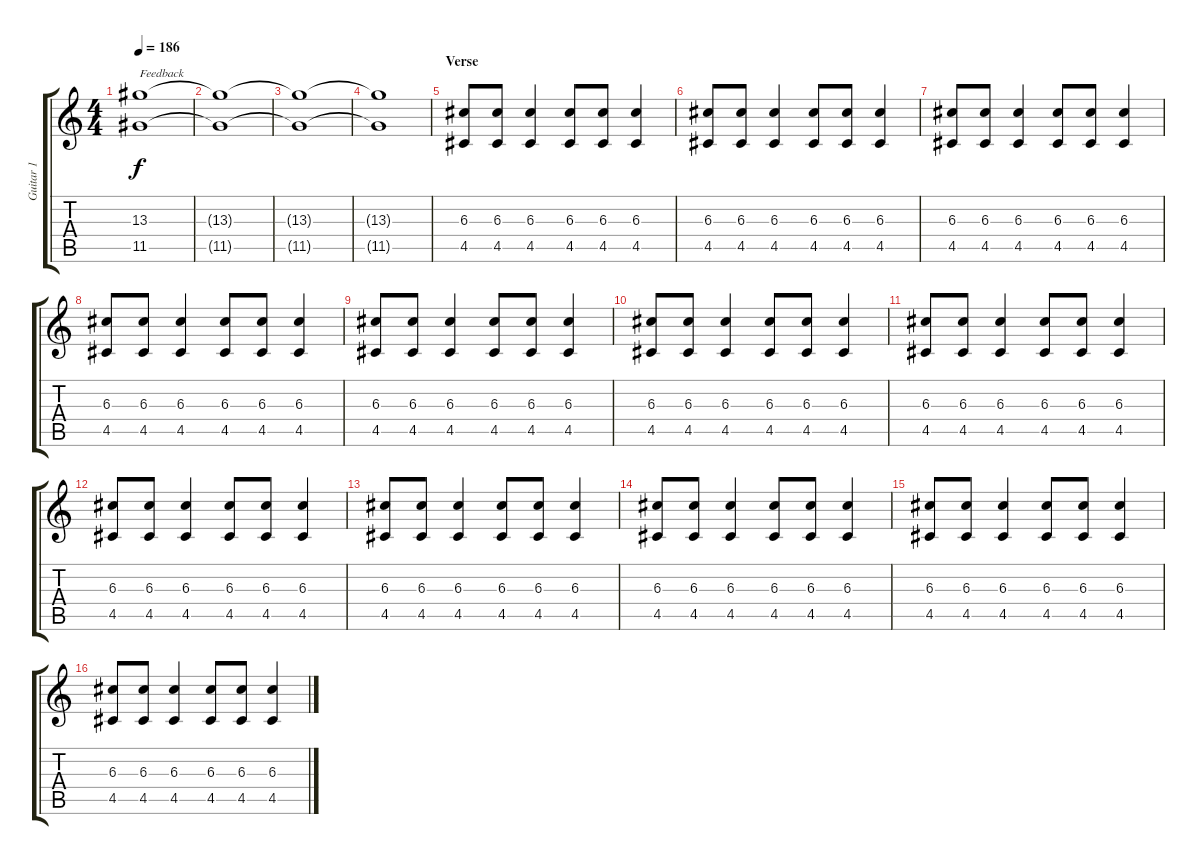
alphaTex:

\track ("Guitar 1" "Guitar 1") {instrument distortionguitar}
\staff {score tabs}
\tuning (E4 B3 G3 D3 A2 D2) {hide}
\ts (4 4)
\tempo 186
\clef g2
\ks c
(13.3 11.5).1{txt "Feedback" dy f instrument distortionguitar} |
(13.3{t} 11.5{t}).1 |
(13.3{t} 11.5{t}).1 |
(13.3{t} 11.5{t}).1 |
\section ("" "Verse")
(6.3 4.5).8 (6.3 4.5).8 (6.3 4.5).4 (6.3 4.5).8 (6.3 4.5).8 (6.3 4.5).4 |
(6.3 4.5).8 (6.3 4.5).8 (6.3 4.5).4 (6.3 4.5).8 (6.3 4.5).8 (6.3 4.5).4 |
(6.3 4.5).8 (6.3 4.5).8 (6.3 4.5).4 (6.3 4.5).8 (6.3 4.5).8 (6.3 4.5).4 |
(6.3 4.5).8 (6.3 4.5).8 (6.3 4.5).4 (6.3 4.5).8 (6.3 4.5).8 (6.3 4.5).4 |
(6.3 4.5).8 (6.3 4.5).8 (6.3 4.5).4 (6.3 4.5).8 (6.3 4.5).8 (6.3 4.5).4 |
(6.3 4.5).8 (6.3 4.5).8 (6.3 4.5).4 (6.3 4.5).8 (6.3 4.5).8 (6.3 4.5).4 |
(6.3 4.5).8 (6.3 4.5).8 (6.3 4.5).4 (6.3 4.5).8 (6.3 4.5).8 (6.3 4.5).4 |
(6.3 4.5).8 (6.3 4.5).8 (6.3 4.5).4 (6.3 4.5).8 (6.3 4.5).8 (6.3 4.5).4 |
(6.3 4.5).8 (6.3 4.5).8 (6.3 4.5).4 (6.3 4.5).8 (6.3 4.5).8 (6.3 4.5).4 |
(6.3 4.5).8 (6.3 4.5).8 (6.3 4.5).4 (6.3 4.5).8 (6.3 4.5).8 (6.3 4.5).4 |
(6.3 4.5).8 (6.3 4.5).8 (6.3 4.5).4 (6.3 4.5).8 (6.3 4.5).8 (6.3 4.5).4 |
(6.3 4.5).8 (6.3 4.5).8 (6.3 4.5).4 (6.3 4.5).8 (6.3 4.5).8 (6.3 4.5).4
